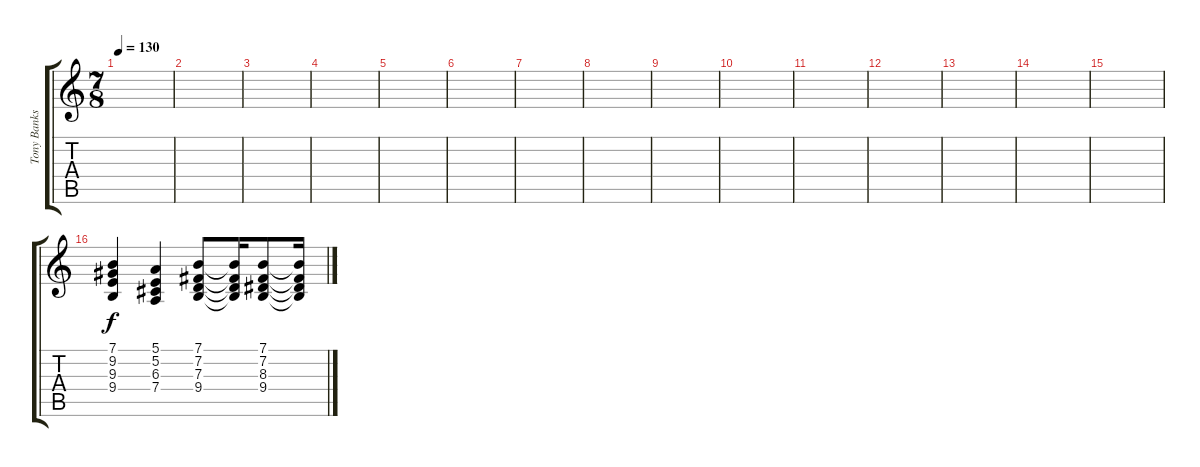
\track ("Tony Banks (keyboard choirs)" "Tony Banks") {instrument choiraahs}
\staff {score tabs}
\tuning (E4 B3 G3 D3 A2 E2) {hide}
\ts (7 8)
\tempo 130
\clef g2
\ks c
|
|
|
|
|
|
|
|
|
|
|
|
|
|
|
(7.1 9.2 9.3 9.4).4{volume 8} (5.1 5.2 6.3 7.4).4 (7.1 7.2 7.3 9.4).8 (7.1{t} 7.2{t} 7.3{t} 9.4{t}).16 (7.1 7.2 8.3 9.4).8 (7.1{t} 7.2{t} 8.3{t} 9.4{t}).16
